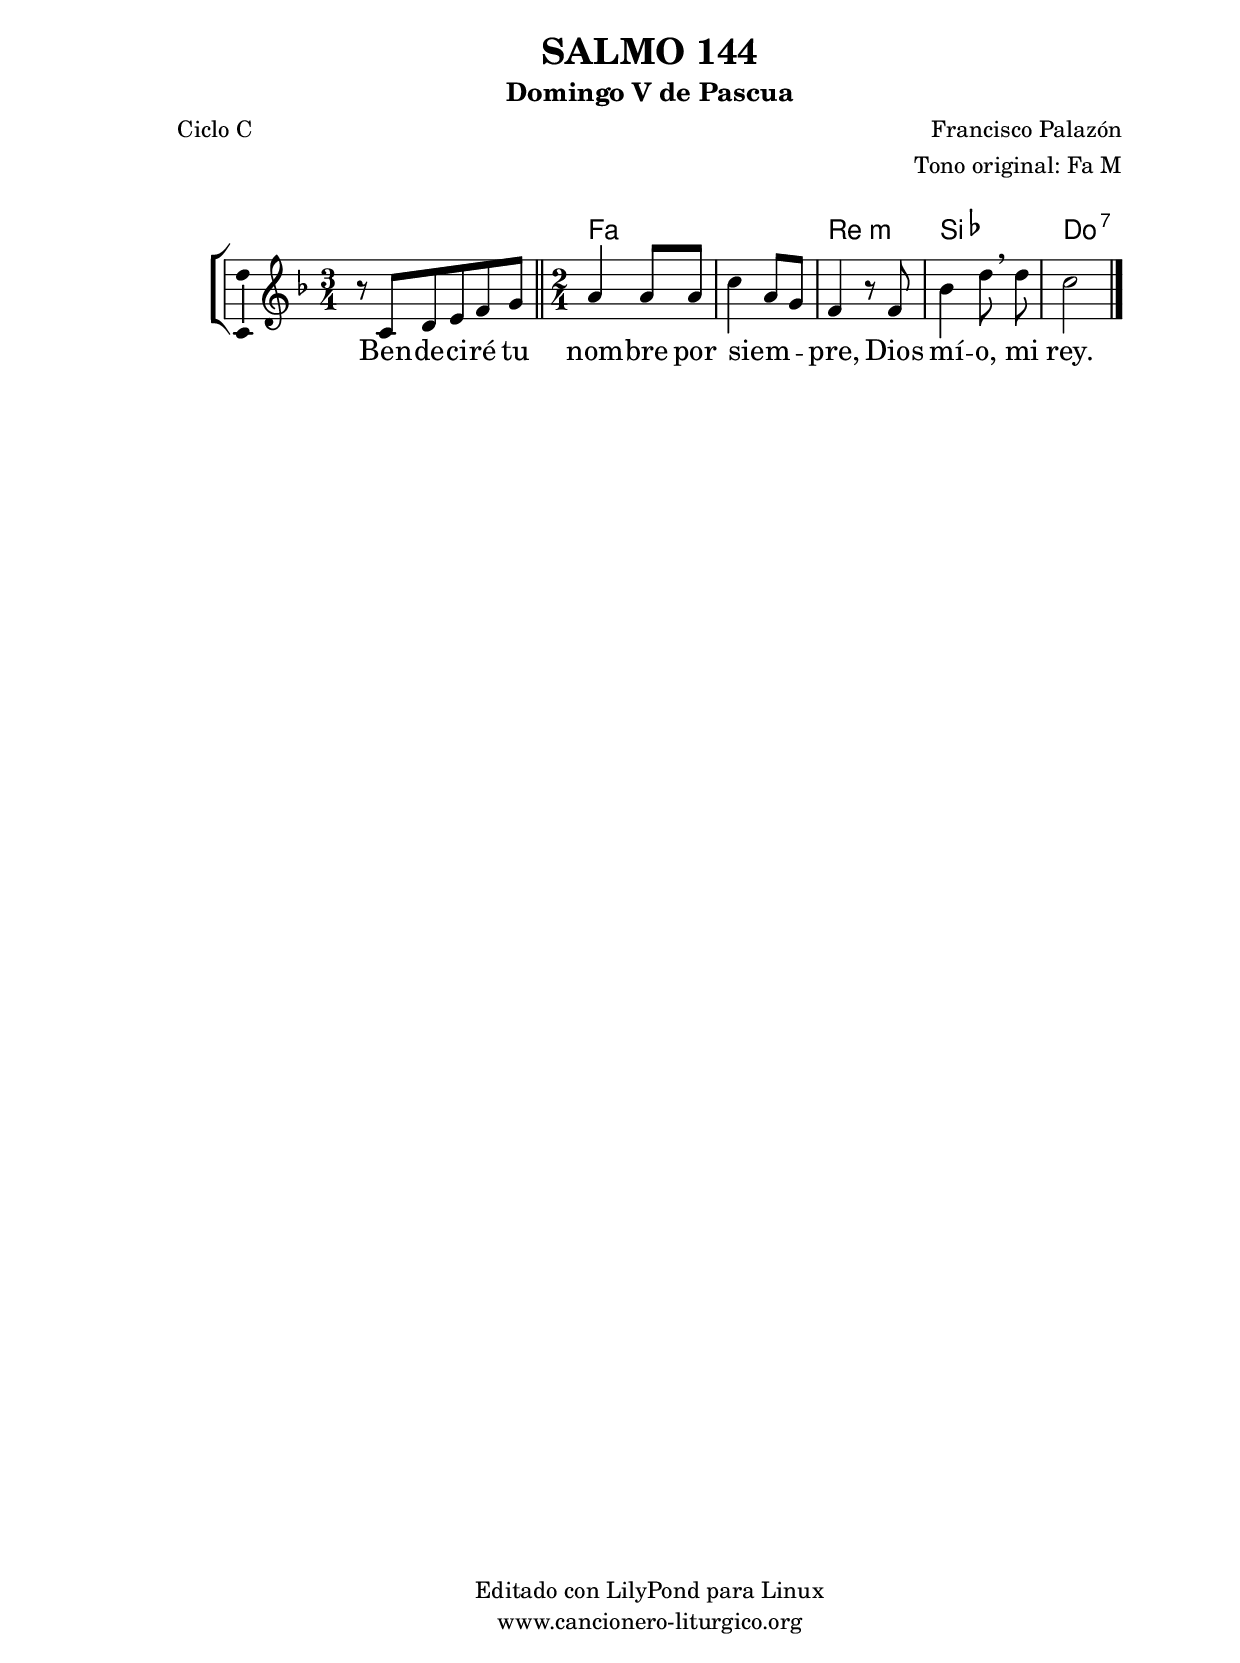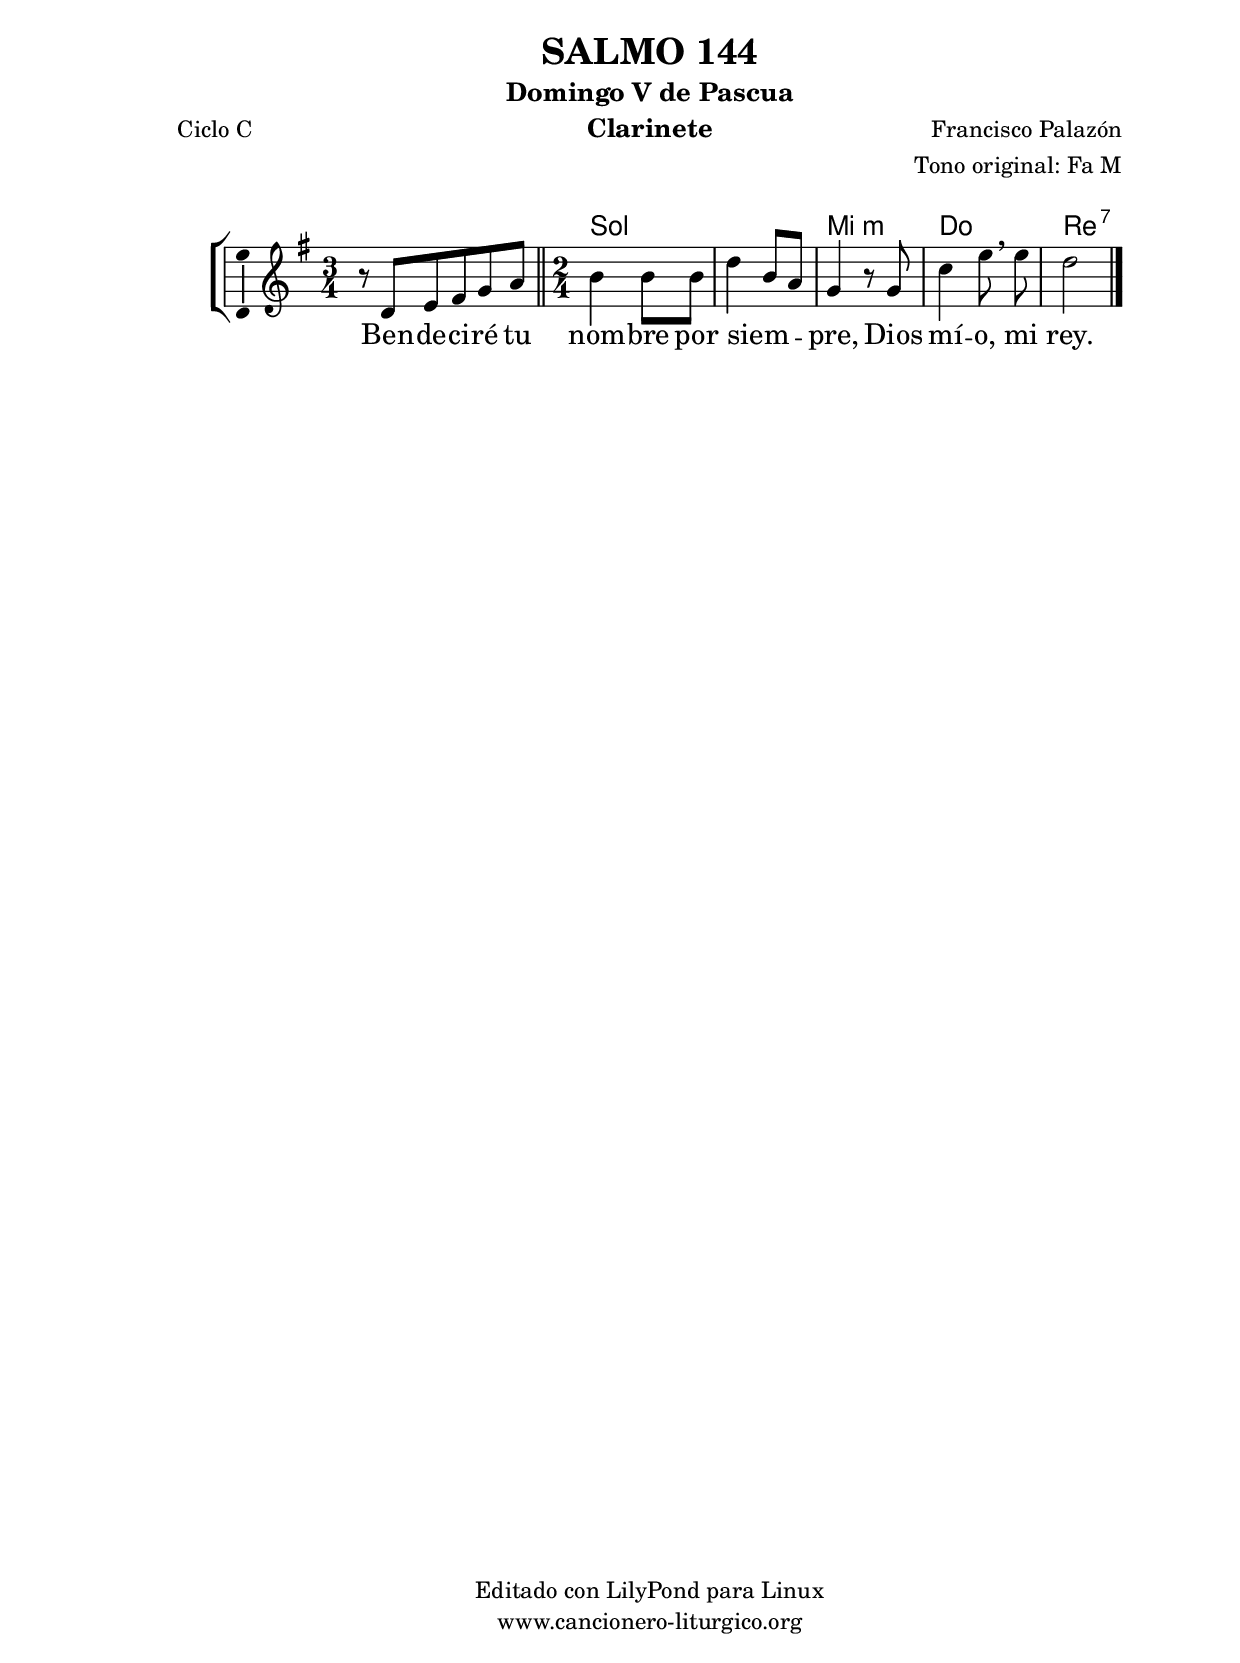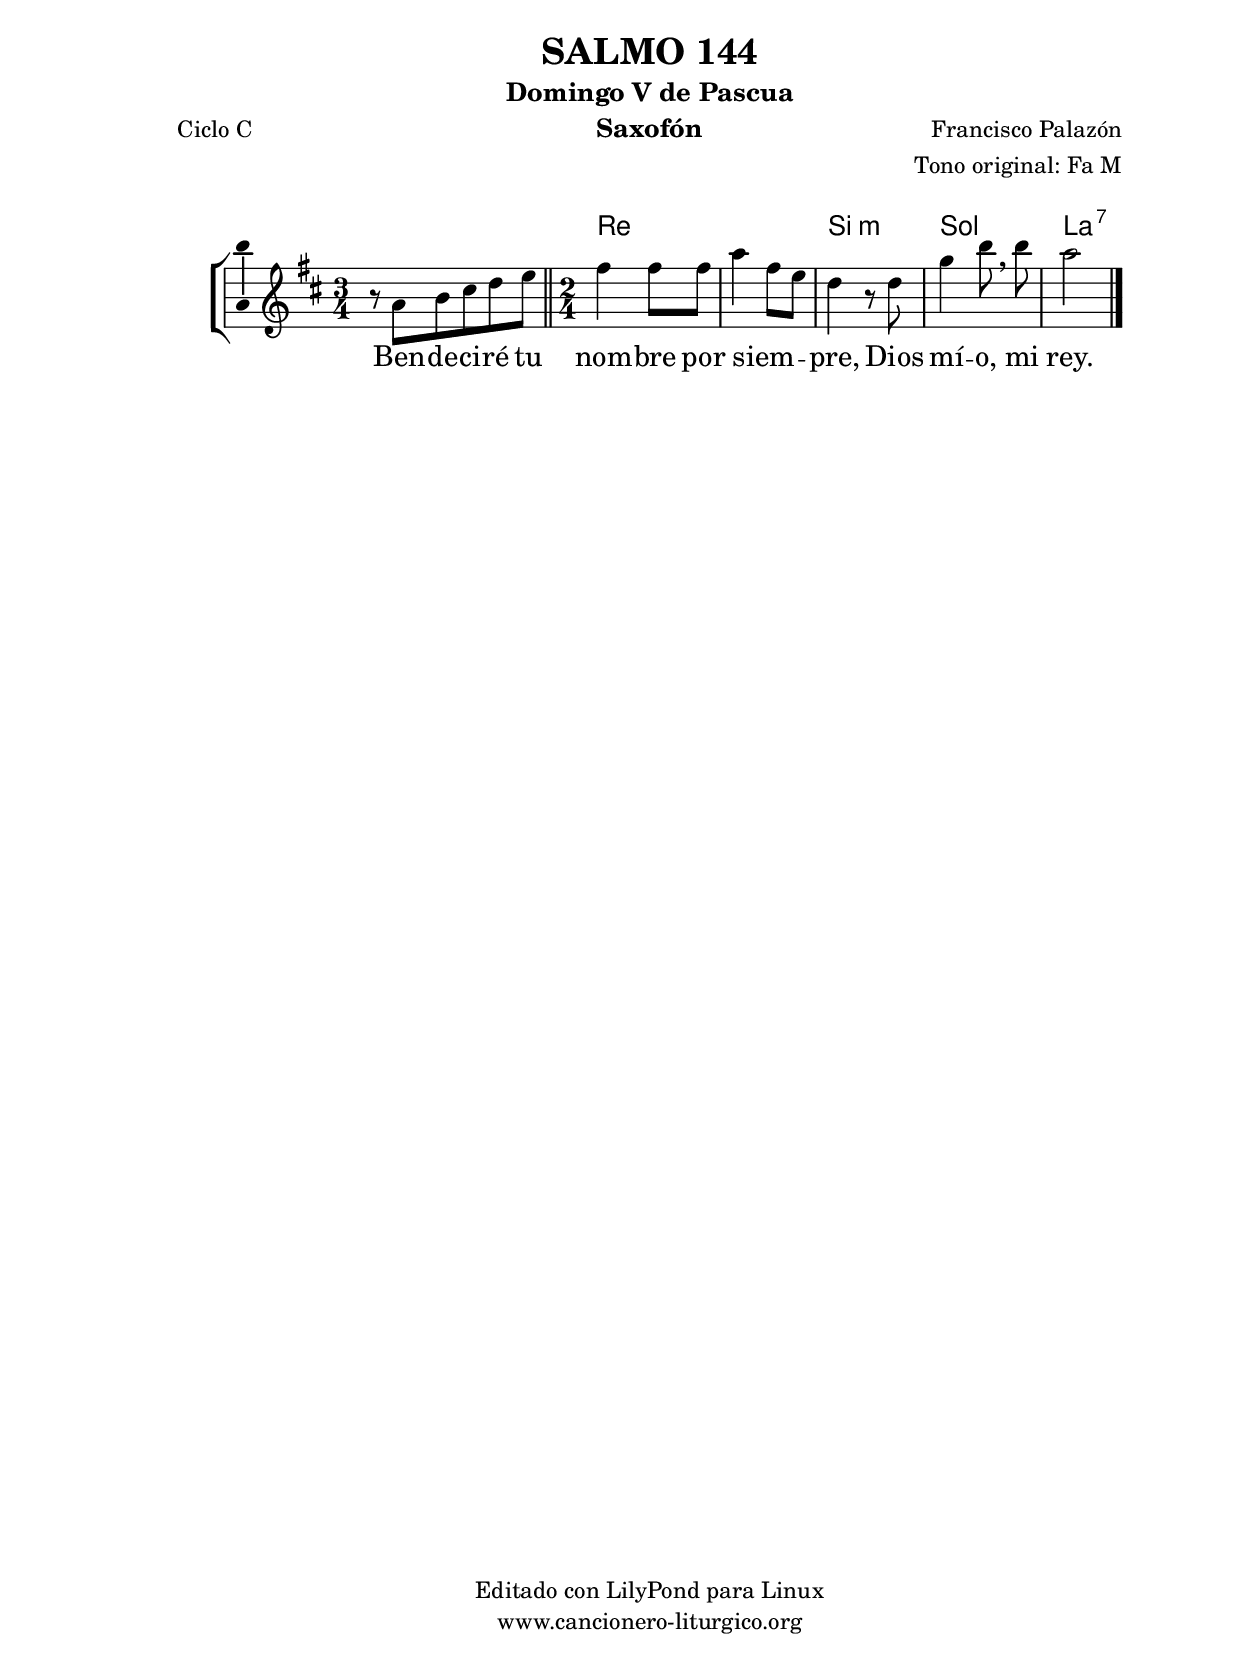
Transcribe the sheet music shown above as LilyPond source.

%
%para convertir .midi en .wav:
%timidity filename.midi -Ow -o finename.wav
%
%
%Para convertir de .wav a .mp3:
%lame -h -m j filename.wav
%
%
%para escuchar el midi:
%timidity nombrefichero.midi
%


%versión de lilypond para la que se ha escrito esta partitura:
\version "2.16.0"

	%Tamaño papel
	#(set-default-paper-size "a4")
	%Tamaño partitura
	#(set-global-staff-size 20)
	%No responde al pulsar sobre una nota
	#(ly:set-option 'point-and-click #f)

%parámetros del encabezamiento:
\header {
	title = "SALMO 144"
	subtitle = "Domingo V de Pascua"
	composer = "Francisco Palazón"
	poet = "Ciclo C"
	meter = ""
	arranger = "Tono original: Fa M"
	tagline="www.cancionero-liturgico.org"
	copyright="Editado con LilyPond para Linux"
	tiempo = "Pascua"
	usos = "Salmo"
	letra = "Bendeciré tu nombre por siempre, Dios mío, mi rey."
	}

%parámetros asociados al papel:
\paper  {
	oddHeaderMarkup = \markup {\fill-line { \on-the-fly #not-first-page \fromproperty #'header:title \on-the-fly #not-first-page \fromproperty #'header:composer }}
	evenHeaderMarkup = \markup {\fill-line { \fromproperty #'header:composer \fromproperty #'header:title }}
	#(set-paper-size "a4")
	print-page-number = ##f
	first-page-number = 1
	print-first-page-number = ##f
%	head-separation = 3.0 \cm
	top-margin = 2.0 \cm
	bottom-margin = 0.5\cm
%%%	bottom-margin = -1.0\cm
	left-margin = 3.0 \cm
	line-width = 16.0 \cm 
	indent = 8\mm
	interscoreline = 2.\mm
	between-system-space = 15\mm
%	para que las partituras no llenen la hoja:
	ragged-bottom = ##t
%	idem para la última hoja:
	ragged-last-bottom = ##f
%	para que las partituras llenen el ancho del papel:
	ragged-last = ##f
	after-title-space = 2.5 \cm
%page-count=1
%system-count=8

	%Flexible Vertical Spacing
%	markup-markup-spacing =
%	#'((basic-distance . 15) (minimum-distance . 15) (padding . 3))
	markup-system-spacing =
	#'((basic-distance . 15) (minimum-distance . 15) (padding . 3))
	system-system-spacing =
	#'((basic-distance . 15) (minimum-distance . 15) (padding . 3))
	score-system-spacing =
	#'((basic-distance . 15) (minimum-distance . 15) (padding . 5))
%	top-system-spacing = % header
%	#'((basic-distance . 8) (minimum-distance . 0) (padding . 3))
%	top-markup-spacing =
%	#'((basic-distance . 20) (minimum-distance . 20) (padding . 3))
	last-bottom-spacing = % footer
	#'((basic-distance . 5) (minimum-distance . 5) (padding . 3))
%	score-markup-spacing =
%	#'((basic-distance . 16) (minimum-distance . 13) (padding . 3))

	}


%parámetros que afectan a toda la partitura:
global =  {
	%clave de sol (G):
	\clef G
	%armadura:
%	\transpose f a
	\key f \major
	\tempo 8=160
	\set Score.tempoHideNote = ##t
	}


acordes = {
	\italianChords
	\chordmode {
%	\transpose f a
{

s2.
f2 f d:m bes c:7

	}
	}
}

melodia = 
%	\transpose f a
{
	\relative c'{

\time 3/4
r8 c8 d e f g
\bar "||"

\time 2/4
a4 a8 a
c4 a8 g
f4 r8 f8
bes4 d8 \breathe d8
c2

	\bar "|."
	}
	}


texto = \lyricmode {
Ben -- de -- ci -- ré tu nom -- bre por siem -- _ _ pre,
Dios mí -- o, mi rey.
	}


acordesStaff = \context ChordNames = acordesStaff <<
	\set chordChanges = ##t
	\acordes
	>>


vozStaff = \context Voice = vozStaff
\with {\consists "Ambitus_engraver"}
<<
%	\set Staff.instrumentName = ""
%	\set Staff.shortInstrumentName = ""
%	\set Staff.midiInstrument = #"clarinet"
%	\set Staff.midiInstrument = #"cello"
%	\set Staff.midiInstrument = #"flute"
	\set Staff.midiInstrument = #"electric guitar (jazz)"
%	\set Staff.midiInstrument = #"english horn"
%	\set Staff.midiInstrument = #"violin"
%	\set Staff.midiInstrument = #"glockenspiel"
	\set Staff.midiMinimumVolume = #0.7
	\set Staff.midiMaximumVolume = #0.9
	\global
	\melodia
	>>


textoStaff = \context Lyrics = textoStaff <<
	\lyricsto vozStaff \texto
	>>

\book {
	\score {
		\context ChoirStaff {
			\override StaffGroup.SystemStartBracket #'collapse-height = #1
			\override Score.SystemStartBar #'collapse-height = #1
			<<
			\acordesStaff
			\vozStaff
			\textoStaff
			>>
			}
		\layout {
	    		\context {
				\Lyrics
				\override LyricText #'font-size = #2
				}
	   		 \context {
				\Score
				%fontSize = #3
				\override StaffSymbol #'staff-space = #(magstep +3)
				%\override Beam #'thickness = #0.55
				%\override SpacingSpanner #'spacing-increment = #1.0
				%\override Slur #'height-limit = #1.5
				}
			}
		}
	\score {
		\unfoldRepeats
		\context ChoirStaff {
			<<
			\acordesStaff
			\vozStaff
			>>
			}
		\midi {
	  		\context {
	  			\Score
				tempoWholesPerMinute = #(ly:make-moment 70 4)
				}
			}
		}
	}

%Partitura para clarinete
#(define output-suffix "C")
\book {
	\header{
		instrument = "Clarinete"
		}
	\score {
		\context ChoirStaff {
			\override StaffGroup.SystemStartBracket #'collapse-height = #1
			\override Score.SystemStartBar #'collapse-height = #1
\transpose c d
			<<
			\acordesStaff
			\vozStaff
			\textoStaff
			>>
			}
		\layout {
	    		\context {
				\Lyrics
				\override LyricText #'font-size = #2
				}
	   		 \context {
				\Score
				%fontSize = #3
				\override StaffSymbol #'staff-space = #(magstep +3)
				%\override Beam #'thickness = #0.55
				%\override SpacingSpanner #'spacing-increment = #1.0
				%\override Slur #'height-limit = #1.5
				}
			}
		}
	}

%Partitura para saxofón
#(define output-suffix "S")
\book {
	\header{
		instrument = "Saxofón"
		}
	\score {
		\context ChoirStaff {
			\override StaffGroup.SystemStartBracket #'collapse-height = #1
			\override Score.SystemStartBar #'collapse-height = #1
\transpose c a
			<<
			\acordesStaff
			\vozStaff
			\textoStaff
			>>
			}
		\layout {
	    		\context {
				\Lyrics
				\override LyricText #'font-size = #2
				}
	   		 \context {
				\Score
				%fontSize = #3
				\override StaffSymbol #'staff-space = #(magstep +3)
				%\override Beam #'thickness = #0.55
				%\override SpacingSpanner #'spacing-increment = #1.0
				%\override Slur #'height-limit = #1.5
				}
			}
		}
	}

